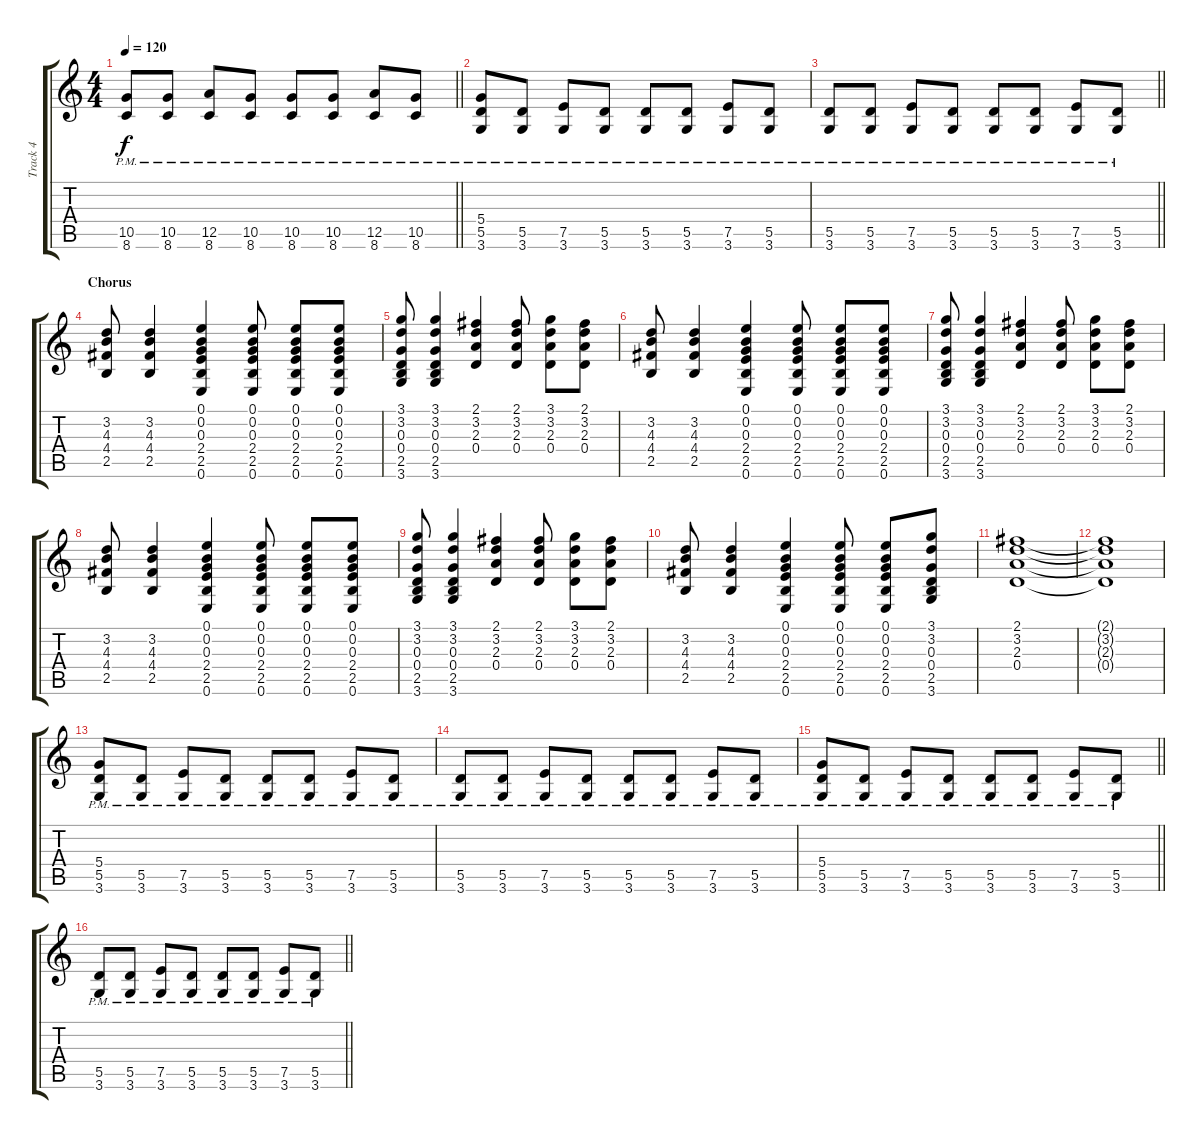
\track ("Track 4" "Track 4") {instrument overdrivenguitar}
\staff {score tabs}
\tuning (E4 B3 G3 D3 A2 E2) {hide}
\ts (4 4)
\tempo 120
\clef g2
\barLineRight lightlight
\ks c
(10.5{pm} 8.6{pm}).8{dy f} (10.5{pm} 8.6{pm}).8 (12.5{pm} 8.6{pm}).8 (10.5{pm} 8.6{pm}).8 (10.5{pm} 8.6{pm}).8 (10.5{pm} 8.6{pm}).8 (12.5{pm} 8.6{pm}).8 (10.5{pm} 8.6{pm}).8 |
(5.4{pm} 5.5{pm} 3.6{pm}).8 (5.5{pm} 3.6{pm}).8 (7.5{pm} 3.6{pm}).8 (5.5{pm} 3.6{pm}).8 (5.5{pm} 3.6{pm}).8 (5.5{pm} 3.6{pm}).8 (7.5{pm} 3.6{pm}).8 (5.5{pm} 3.6{pm}).8 |
\barLineRight lightlight
(5.5{pm} 3.6{pm}).8 (5.5{pm} 3.6{pm}).8 (7.5{pm} 3.6{pm}).8 (5.5{pm} 3.6{pm}).8 (5.5{pm} 3.6{pm}).8 (5.5{pm} 3.6{pm}).8 (7.5{pm} 3.6{pm}).8 (5.5{pm} 3.6{pm}).8 |
\section ("" "Chorus")
(3.2 4.3 4.4 2.5).8 (3.2 4.3 4.4 2.5).4 (0.1 0.2 0.3 2.4 2.5 0.6).4 (0.1 0.2 0.3 2.4 2.5 0.6).8 (0.1 0.2 0.3 2.4 2.5 0.6).8 (0.1 0.2 0.3 2.4 2.5 0.6).8 |
(3.1 3.2 0.3 0.4 2.5 3.6).8 (3.1 3.2 0.3 0.4 2.5 3.6).4 (2.1 3.2 2.3 0.4).4 (2.1 3.2 2.3 0.4).8 (3.1 3.2 2.3 0.4).8 (2.1 3.2 2.3 0.4).8 |
(3.2 4.3 4.4 2.5).8 (3.2 4.3 4.4 2.5).4 (0.1 0.2 0.3 2.4 2.5 0.6).4 (0.1 0.2 0.3 2.4 2.5 0.6).8 (0.1 0.2 0.3 2.4 2.5 0.6).8 (0.1 0.2 0.3 2.4 2.5 0.6).8 |
(3.1 3.2 0.3 0.4 2.5 3.6).8 (3.1 3.2 0.3 0.4 2.5 3.6).4 (2.1 3.2 2.3 0.4).4 (2.1 3.2 2.3 0.4).8 (3.1 3.2 2.3 0.4).8 (2.1 3.2 2.3 0.4).8 |
(3.2 4.3 4.4 2.5).8 (3.2 4.3 4.4 2.5).4 (0.1 0.2 0.3 2.4 2.5 0.6).4 (0.1 0.2 0.3 2.4 2.5 0.6).8 (0.1 0.2 0.3 2.4 2.5 0.6).8 (0.1 0.2 0.3 2.4 2.5 0.6).8 |
(3.1 3.2 0.3 0.4 2.5 3.6).8 (3.1 3.2 0.3 0.4 2.5 3.6).4 (2.1 3.2 2.3 0.4).4 (2.1 3.2 2.3 0.4).8 (3.1 3.2 2.3 0.4).8 (2.1 3.2 2.3 0.4).8 |
(3.2 4.3 4.4 2.5).8 (3.2 4.3 4.4 2.5).4 (0.1 0.2 0.3 2.4 2.5 0.6).4 (0.1 0.2 0.3 2.4 2.5 0.6).8 (0.1 0.2 0.3 2.4 2.5 0.6).8 (3.1 3.2 0.3 0.4 2.5 3.6).8 |
(2.1 3.2 2.3 0.4).1 |
(2.1{t} 3.2{t} 2.3{t} 0.4{t}).1 |
(5.4{pm} 5.5{pm} 3.6{pm}).8 (5.5{pm} 3.6{pm}).8 (7.5{pm} 3.6{pm}).8 (5.5{pm} 3.6{pm}).8 (5.5{pm} 3.6{pm}).8 (5.5{pm} 3.6{pm}).8 (7.5{pm} 3.6{pm}).8 (5.5{pm} 3.6{pm}).8 |
(5.5{pm} 3.6{pm}).8 (5.5{pm} 3.6{pm}).8 (7.5{pm} 3.6{pm}).8 (5.5{pm} 3.6{pm}).8 (5.5{pm} 3.6{pm}).8 (5.5{pm} 3.6{pm}).8 (7.5{pm} 3.6{pm}).8 (5.5{pm} 3.6{pm}).8 |
\barLineRight lightlight
(5.4{pm} 5.5{pm} 3.6{pm}).8 (5.5{pm} 3.6{pm}).8 (7.5{pm} 3.6{pm}).8 (5.5{pm} 3.6{pm}).8 (5.5{pm} 3.6{pm}).8 (5.5{pm} 3.6{pm}).8 (7.5{pm} 3.6{pm}).8 (5.5{pm} 3.6{pm}).8 |
\barLineRight lightlight
(5.5{pm} 3.6{pm}).8 (5.5{pm} 3.6{pm}).8 (7.5{pm} 3.6{pm}).8 (5.5{pm} 3.6{pm}).8 (5.5{pm} 3.6{pm}).8 (5.5{pm} 3.6{pm}).8 (7.5{pm} 3.6{pm}).8 (5.5{pm} 3.6{pm}).8
